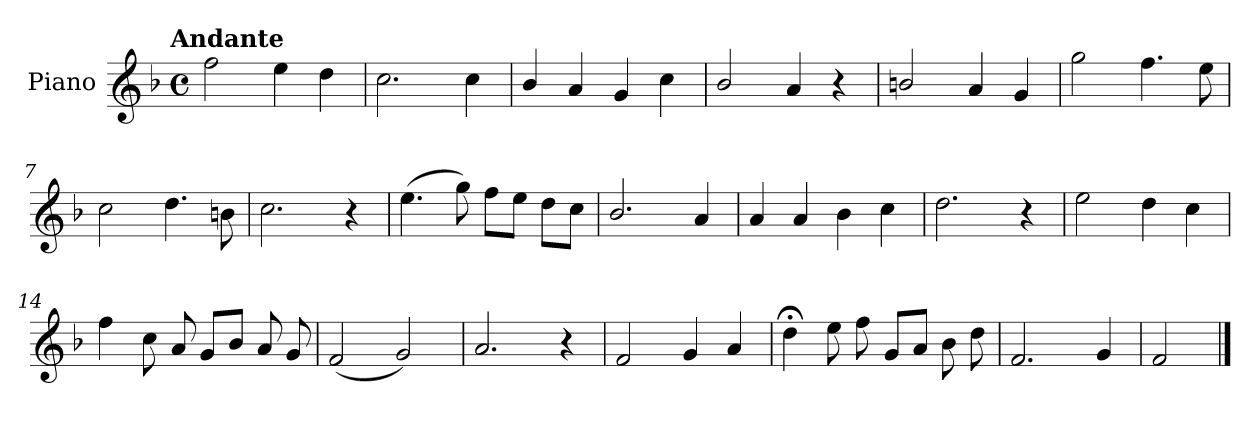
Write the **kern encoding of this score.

**kern
*part1
*staff1
*I"Piano
*I'Pno.
*clefG2
*k[b-]
!!LO:TX:omd:t=Andante
*M4/4
*met(c)
*MM92
=1
2ff\
4ee\
4dd\
=2
2.cc\
4cc\
=3
4b-/
4a/
4g/
4cc\
=4
2b-/
4a/
4r
=5
2bn/
4a/
4g/
=6
2gg\
4.ff\
8ee\
!!LO:LB:g=z
=7
2cc\
4.dd\
8bn\
=8
2.cc\
4r
=9
(>4.ee\
8gg\)
8ff\L
8ee\J
8dd\L
8cc\J
=10
2.b-/
4a/
=11
4a/
4a/
4b-\
4cc\
=12
2.dd\
4r
=13
2ee\
4dd\
4cc\
!!LO:LB:g=z
=14
4ff\
8cc\
8a/
8g/L
8b-/J
8a/
8g/
=15
(<2f/
2g/)
=16
2.a/
4r
=17
2f/
4g/
4a/
=18
4dd;<\
8ee\
8ff\
8g/L
8a/J
8b-\
8dd\
=19
2.f/
4g/
=20
2f/
==
*-
